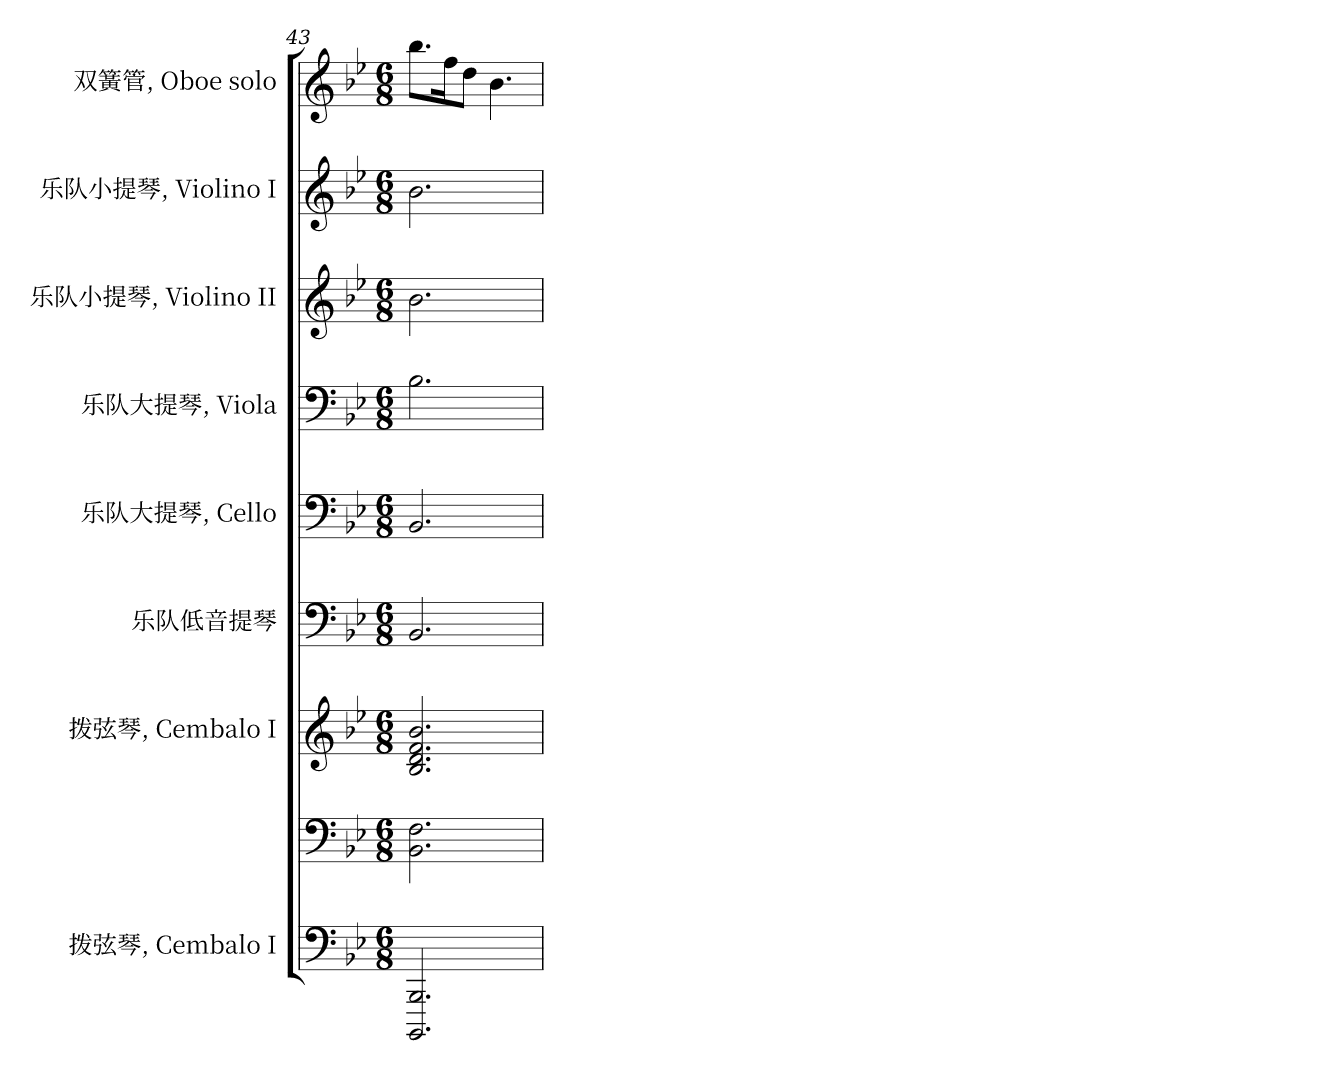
**kern	**kern	**kern	**kern	**kern	**kern	**kern	**kern	**kern
*part8	*part8	*part7	*part6	*part5	*part4	*part3	*part2	*part1
*staff9	*staff8	*staff7	*staff6	*staff5	*staff4	*staff3	*staff2	*staff1
*I"拨弦琴, Cembalo I	*	*I"拨弦琴, Cembalo I	*I"乐队低音提琴	*I"乐队大提琴, Cello	*I"乐队大提琴, Viola	*I"乐队小提琴, Violino II	*I"乐队小提琴, Violino I	*I"双簧管, Oboe solo
*	*	*	*	*	*	*	*	*I'Ob.
*clefF4	*clefF4	*clefG2	*clefF4	*clefF4	*clefF4	*clefG2	*clefG2	*clefG2
*	*	*	*ITrd7c12	*	*	*	*	*
*k[b-e-]	*k[b-e-]	*k[b-e-]	*k[b-e-]	*k[b-e-]	*k[b-e-]	*k[b-e-]	*k[b-e-]	*k[b-e-]
*M6/8	*M6/8	*M6/8	*M6/8	*M6/8	*M6/8	*M6/8	*M6/8	*M6/8
=43	=43	=43	=43	=43	=43	=43	=43	=43
2.BBBB-/ 2.BBB-/	2.BB-\ 2.F\	2.B-/ 2.d/ 2.f/ 2.b-/	2.BBB-/	2.BB-/	2.B-\	2.b-\	2.b-\	8.bb-\L
.	.	.	.	.	.	.	.	16ff\K
.	.	.	.	.	.	.	.	8dd\J
.	.	.	.	.	.	.	.	4.b-\
=	=	=	=	=	=	=	=	=
*-	*-	*-	*-	*-	*-	*-	*-	*-
